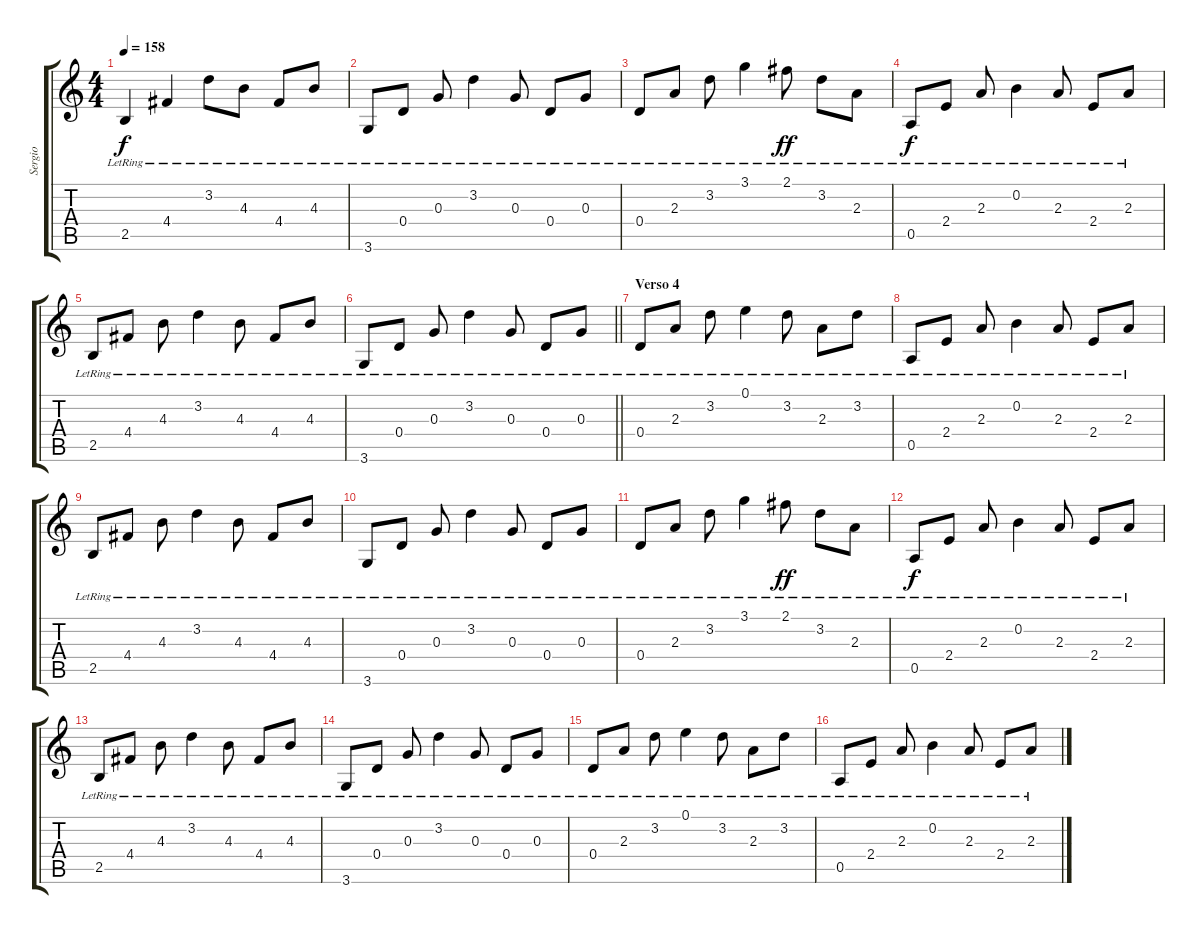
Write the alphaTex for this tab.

\track ("Sergio" "Sergio") {instrument acousticguitarsteel}
\staff {score tabs}
\tuning (E4 B3 G3 D3 A2 E2) {hide}
\ts (4 4)
\tempo 158
\clef g2
\ks c
2.5{lr}.4{dy f} 4.4{lr}.4 3.2{lr}.8 4.3{lr}.8 4.4{lr}.8 4.3{lr}.8 |
3.6{lr}.8 0.4{lr}.8 0.3{lr}.8 3.2{lr}.4 0.3{lr}.8 0.4{lr}.8 0.3{lr}.8 |
0.4{lr}.8 2.3{lr}.8 3.2{lr}.8 3.1{lr}.4 2.1{lr}.8{dy ff} 3.2{lr}.8 2.3{lr}.8 |
0.5{lr}.8{dy f} 2.4{lr}.8 2.3{lr}.8 0.2{lr}.4 2.3{lr}.8 2.4{lr}.8 2.3{lr}.8 |
2.5{lr}.8 4.4{lr}.8 4.3{lr}.8 3.2{lr}.4 4.3{lr}.8 4.4{lr}.8 4.3{lr}.8 |
\barLineRight lightlight
3.6{lr}.8 0.4{lr}.8 0.3{lr}.8 3.2{lr}.4 0.3{lr}.8 0.4{lr}.8 0.3{lr}.8 |
\section ("" "Verso 4")
0.4{lr}.8 2.3{lr}.8 3.2{lr}.8 0.1{lr}.4 3.2{lr}.8 2.3{lr}.8 3.2{lr}.8 |
0.5{lr}.8 2.4{lr}.8 2.3{lr}.8 0.2{lr}.4 2.3{lr}.8 2.4{lr}.8 2.3{lr}.8 |
2.5{lr}.8 4.4{lr}.8 4.3{lr}.8 3.2{lr}.4 4.3{lr}.8 4.4{lr}.8 4.3{lr}.8 |
3.6{lr}.8 0.4{lr}.8 0.3{lr}.8 3.2{lr}.4 0.3{lr}.8 0.4{lr}.8 0.3{lr}.8 |
0.4{lr}.8 2.3{lr}.8 3.2{lr}.8 3.1{lr}.4 2.1{lr}.8{dy ff} 3.2{lr}.8 2.3{lr}.8 |
0.5{lr}.8{dy f} 2.4{lr}.8 2.3{lr}.8 0.2{lr}.4 2.3{lr}.8 2.4{lr}.8 2.3{lr}.8 |
2.5{lr}.8 4.4{lr}.8 4.3{lr}.8 3.2{lr}.4 4.3{lr}.8 4.4{lr}.8 4.3{lr}.8 |
3.6{lr}.8 0.4{lr}.8 0.3{lr}.8 3.2{lr}.4 0.3{lr}.8 0.4{lr}.8 0.3{lr}.8 |
0.4{lr}.8 2.3{lr}.8 3.2{lr}.8 0.1{lr}.4 3.2{lr}.8 2.3{lr}.8 3.2{lr}.8 |
0.5{lr}.8 2.4{lr}.8 2.3{lr}.8 0.2{lr}.4 2.3{lr}.8 2.4{lr}.8 2.3{lr}.8
